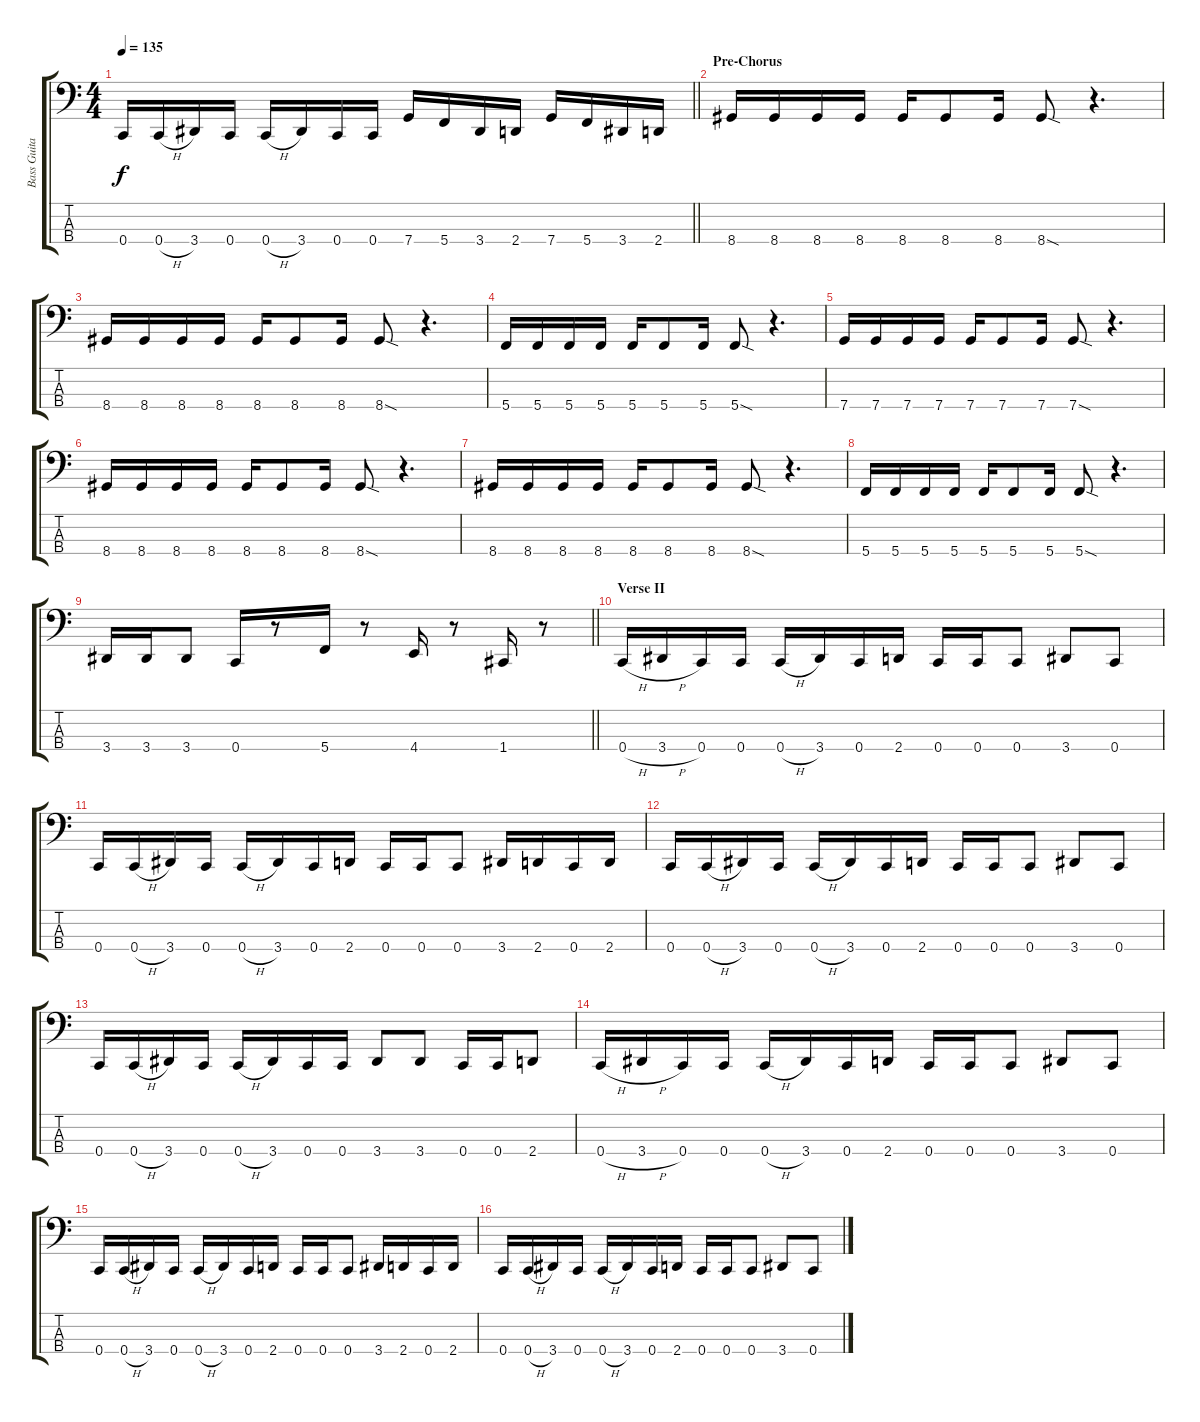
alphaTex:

\track ("Bass Guitar" "Bass Guita") {instrument electricbassfinger}
\staff {score tabs}
\tuning (F2 C2 G1 C1) {hide}
\ts (4 4)
\tempo 135
\clef f4
\barLineRight lightlight
\ks c
0.4.16{dy f} 0.4{h}.16 3.4.16 0.4.16 0.4{h}.16 3.4.16 0.4.16 0.4.16 7.4.16 5.4.16 3.4.16 2.4.16 7.4.16 5.4.16 3.4.16 2.4.16 |
\section ("" "Pre-Chorus")
8.4.16 8.4.16 8.4.16 8.4.16 8.4.16 8.4.8 8.4.16 8.4{sod}.8 r.4{d} |
8.4.16 8.4.16 8.4.16 8.4.16 8.4.16 8.4.8 8.4.16 8.4{sod}.8 r.4{d} |
5.4.16 5.4.16 5.4.16 5.4.16 5.4.16 5.4.8 5.4.16 5.4{sod}.8 r.4{d} |
7.4.16 7.4.16 7.4.16 7.4.16 7.4.16 7.4.8 7.4.16 7.4{sod}.8 r.4{d} |
8.4.16 8.4.16 8.4.16 8.4.16 8.4.16 8.4.8 8.4.16 8.4{sod}.8 r.4{d} |
8.4.16 8.4.16 8.4.16 8.4.16 8.4.16 8.4.8 8.4.16 8.4{sod}.8 r.4{d} |
5.4.16 5.4.16 5.4.16 5.4.16 5.4.16 5.4.8 5.4.16 5.4{sod}.8 r.4{d} |
\barLineRight lightlight
3.4.16 3.4.16 3.4.8 0.4.16 r.8 5.4.16 r.8 4.4.16 r.8 1.4.16 r.8 |
\section ("" "Verse II")
0.4{h}.16 3.4{h}.16 0.4.16 0.4.16 0.4{h}.16 3.4.16 0.4.16 2.4.16 0.4.16 0.4.16 0.4.8 3.4.8 0.4.8 |
0.4.16 0.4{h}.16 3.4.16 0.4.16 0.4{h}.16 3.4.16 0.4.16 2.4.16 0.4.16 0.4.16 0.4.8 3.4.16 2.4.16 0.4.16 2.4.16 |
0.4.16 0.4{h}.16 3.4.16 0.4.16 0.4{h}.16 3.4.16 0.4.16 2.4.16 0.4.16 0.4.16 0.4.8 3.4.8 0.4.8 |
0.4.16 0.4{h}.16 3.4.16 0.4.16 0.4{h}.16 3.4.16 0.4.16 0.4.16 3.4.8 3.4.8 0.4.16 0.4.16 2.4.8 |
0.4{h}.16 3.4{h}.16 0.4.16 0.4.16 0.4{h}.16 3.4.16 0.4.16 2.4.16 0.4.16 0.4.16 0.4.8 3.4.8 0.4.8 |
0.4.16 0.4{h}.16 3.4.16 0.4.16 0.4{h}.16 3.4.16 0.4.16 2.4.16 0.4.16 0.4.16 0.4.8 3.4.16 2.4.16 0.4.16 2.4.16 |
0.4.16 0.4{h}.16 3.4.16 0.4.16 0.4{h}.16 3.4.16 0.4.16 2.4.16 0.4.16 0.4.16 0.4.8 3.4.8 0.4.8
